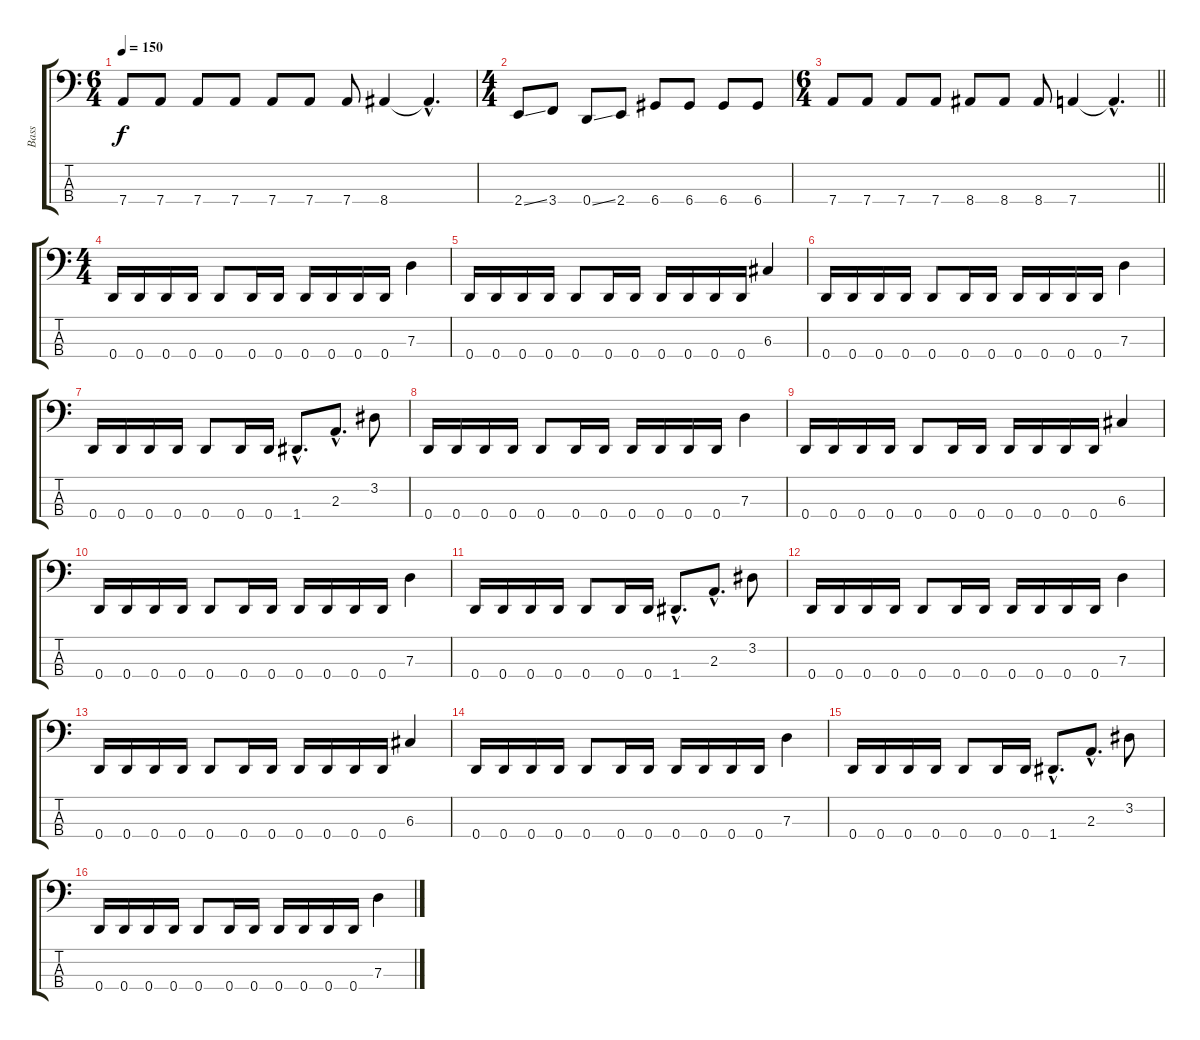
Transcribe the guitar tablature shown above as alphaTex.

\track ("Bass" "Bass") {instrument electricbasspick}
\staff {score tabs}
\tuning (F2 C2 G1 D1) {hide}
\ts (6 4)
\tempo 150
\clef f4
\ks c
7.4.8{dy f} 7.4.8 7.4.8 7.4.8 7.4.8 7.4.8 7.4.8 8.4.4 8.4{hac t}.4{d} |
\ts (4 4)
2.4{ss}.8 3.4.8 0.4{ss}.8 2.4.8 6.4.8 6.4.8 6.4.8 6.4.8 |
\ts (6 4)
\barLineRight lightlight
7.4.8 7.4.8 7.4.8 7.4.8 8.4.8 8.4.8 8.4.8 7.4.4 7.4{hac t}.4{d} |
\ts (4 4)
\section ("" "")
0.4.16 0.4.16 0.4.16 0.4.16 0.4.8 0.4.16 0.4.16 0.4.16 0.4.16 0.4.16 0.4.16 7.3.4 |
0.4.16 0.4.16 0.4.16 0.4.16 0.4.8 0.4.16 0.4.16 0.4.16 0.4.16 0.4.16 0.4.16 6.3.4 |
0.4.16 0.4.16 0.4.16 0.4.16 0.4.8 0.4.16 0.4.16 0.4.16 0.4.16 0.4.16 0.4.16 7.3.4 |
0.4.16 0.4.16 0.4.16 0.4.16 0.4.8 0.4.16 0.4.16 1.4{hac}.8{d} 2.3{hac}.8{d} 3.2.8 |
0.4.16 0.4.16 0.4.16 0.4.16 0.4.8 0.4.16 0.4.16 0.4.16 0.4.16 0.4.16 0.4.16 7.3.4 |
0.4.16 0.4.16 0.4.16 0.4.16 0.4.8 0.4.16 0.4.16 0.4.16 0.4.16 0.4.16 0.4.16 6.3.4 |
0.4.16 0.4.16 0.4.16 0.4.16 0.4.8 0.4.16 0.4.16 0.4.16 0.4.16 0.4.16 0.4.16 7.3.4 |
0.4.16 0.4.16 0.4.16 0.4.16 0.4.8 0.4.16 0.4.16 1.4{hac}.8{d} 2.3{hac}.8{d} 3.2.8 |
0.4.16 0.4.16 0.4.16 0.4.16 0.4.8 0.4.16 0.4.16 0.4.16 0.4.16 0.4.16 0.4.16 7.3.4 |
0.4.16 0.4.16 0.4.16 0.4.16 0.4.8 0.4.16 0.4.16 0.4.16 0.4.16 0.4.16 0.4.16 6.3.4 |
0.4.16 0.4.16 0.4.16 0.4.16 0.4.8 0.4.16 0.4.16 0.4.16 0.4.16 0.4.16 0.4.16 7.3.4 |
0.4.16 0.4.16 0.4.16 0.4.16 0.4.8 0.4.16 0.4.16 1.4{hac}.8{d} 2.3{hac}.8{d} 3.2.8 |
0.4.16 0.4.16 0.4.16 0.4.16 0.4.8 0.4.16 0.4.16 0.4.16 0.4.16 0.4.16 0.4.16 7.3.4
